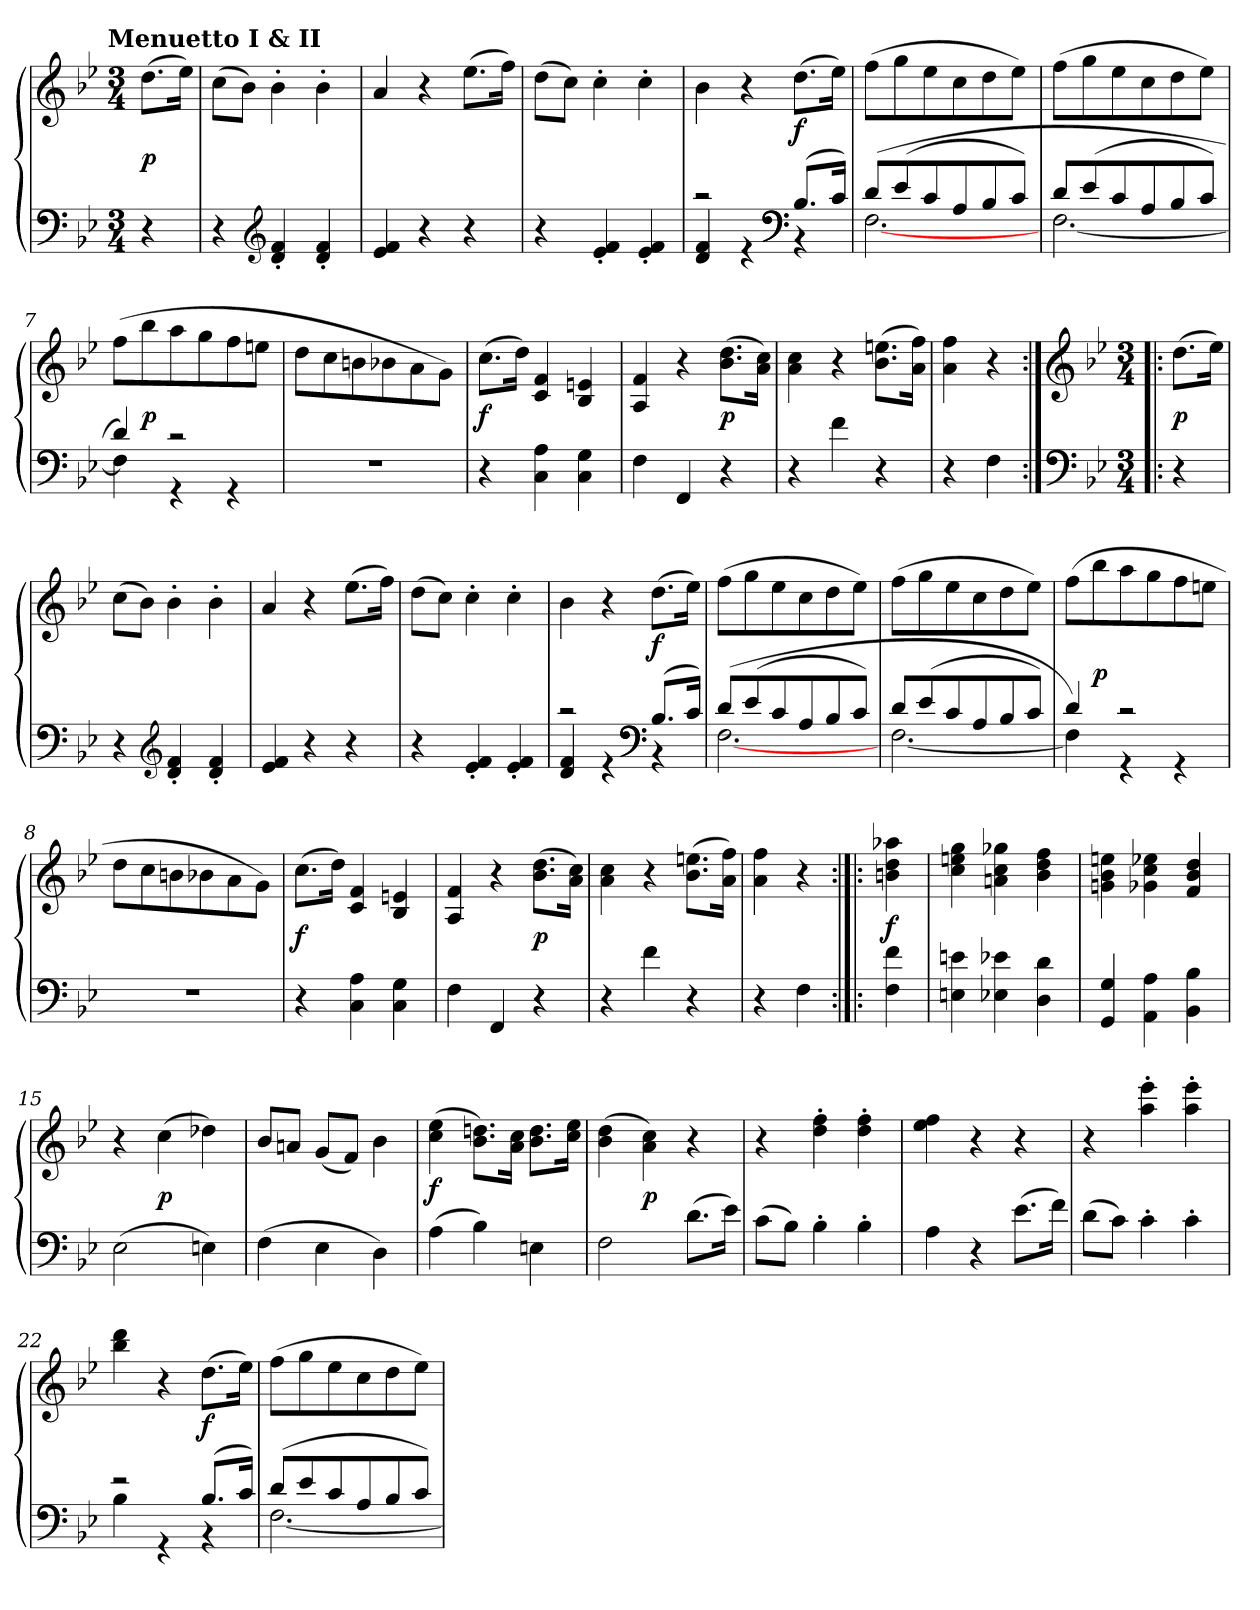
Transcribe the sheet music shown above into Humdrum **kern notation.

**kern	**kern	**dynam
*part1	*part1	*part1
*staff2	*staff1	*staff1/2
*clefF4	*clefG2	*
*k[b-e-]	*k[b-e-]	*
*B-:	*B-:	*
!!LO:TX:omd:t=Menuetto I & II
*M3/4	*M3/4	*
*MM120	*MM120	*
=	=	=
4r	(8.dd\L	p
.	16ee-\Jk)	.
=1	=1	=1
4r	(8cc\L	.
.	8b-\J)	.
*clefG2	*	*
4d'/ 4f'/	4b-'\	.
4d'/ 4f'/	4b-'\	.
=2	=2	=2
4e-/ 4f/	4a/	.
4r	4r	.
4r	(8.ee-\L	.
.	16ff\Jk)	.
=3	=3	=3
4r	(8dd\L	.
.	8cc\J)	.
4e-'/ 4f'/	4cc'\	.
4e-'/ 4f'/	4cc'\	.
=4	=4	=4
*^	*	*
2r	4d/ 4f/	4b-\	.
.	4r	4r	.
*clefF4	*	*	*
(8.B-/L	4r	(8.dd\L	f
16c/Jk)	.	16ee-\Jk)	.
=5	=5	=5	=5
(8d/L	[2.F\	(8ff\L	.
(8e-/	.	8gg\	.
8c/	.	8ee-\	.
8A/	.	8cc\	.
8B-/	.	8dd\	.
8c/J)	.	8ee-\J)	.
=6	=6	=6	=6
(8d/L	[2.F\)	(8ff\L	.
(8e-/	.	8gg\	.
8c/	.	8ee-\	.
8A/	.	8cc\	.
8B-/	.	8dd\	.
8c/J)	.	8ee-\J)	.
=7	=7	=7	=7
4d/	4F\])	(8ff\L	.
.	.	8bb-\	p
2r	4r	8aa\	.
.	.	8gg\	.
.	4r	8ff\	.
.	.	8een\J	.
*v	*v	*	*
=8	=8	=8
2.r	8dd\L	.
.	8cc\	.
.	8bn\	.
.	8b-X\	.
.	8a\	.
.	8g\J)	.
=9	=9	=9
4r	(8.cc\L	f
.	16dd\Jk)	.
4C\ 4A\	4c/ 4f/	.
4C\ 4G\	4B-/ 4en/	.
=10	=10	=10
4F\	4A/ 4f/	.
4FF/	4r	.
4r	(8.b-\ 8.dd\L	p
.	16a\ 16cc\Jk)	.
=11	=11	=11
4r	4a\ 4cc\	.
4f\	4r	.
4r	(8.b-\ 8.een\L	.
.	16a\ 16ff\Jk)	.
=12	=12	=12
4r	4a\ 4ff\	.
4F\	4r	.
=:|!|:	=:|!|:	=:|!|:
*clefF4	*clefG2	*
*k[b-e-]	*k[b-e-]	*
*B-:	*B-:	*
*M3/4	*M3/4	*
*	*MM120	*
4r	(8.dd\L	p
.	16ee-\Jk)	.
=1	=1	=1
4r	(8cc\L	.
.	8b-\J)	.
*clefG2	*	*
4d'/ 4f'/	4b-'\	.
4d'/ 4f'/	4b-'\	.
=2	=2	=2
4e-/ 4f/	4a/	.
4r	4r	.
4r	(8.ee-\L	.
.	16ff\Jk)	.
=3	=3	=3
4r	(8dd\L	.
.	8cc\J)	.
4e-'/ 4f'/	4cc'\	.
4e-'/ 4f'/	4cc'\	.
=4	=4	=4
*^	*	*
2r	4d/ 4f/	4b-\	.
.	4r	4r	.
*clefF4	*	*	*
(8.B-/L	4r	(8.dd\L	f
16c/Jk)	.	16ee-\Jk)	.
=5	=5	=5	=5
(8d/L	[2.F\	(8ff\L	.
(8e-/	.	8gg\	.
8c/	.	8ee-\	.
8A/	.	8cc\	.
8B-/	.	8dd\	.
8c/J)	.	8ee-\J)	.
=6	=6	=6	=6
(8d/L	[2.F\)	(8ff\L	.
(8e-/	.	8gg\	.
8c/	.	8ee-\	.
8A/	.	8cc\	.
8B-/	.	8dd\	.
8c/J)	.	8ee-\J)	.
=7	=7	=7	=7
4d/	4F\])	(8ff\L	.
.	.	8bb-\	p
2r	4r	8aa\	.
.	.	8gg\	.
.	4r	8ff\	.
.	.	8een\J	.
*v	*v	*	*
=8	=8	=8
2.r	8dd\L	.
.	8cc\	.
.	8bn\	.
.	8b-X\	.
.	8a\	.
.	8g\J)	.
=9	=9	=9
4r	(8.cc\L	f
.	16dd\Jk)	.
4C\ 4A\	4c/ 4f/	.
4C\ 4G\	4B-/ 4en/	.
=10	=10	=10
4F\	4A/ 4f/	.
4FF/	4r	.
4r	(8.b-\ 8.dd\L	p
.	16a\ 16cc\Jk)	.
=11	=11	=11
4r	4a\ 4cc\	.
4f\	4r	.
4r	(8.b-\ 8.een\L	.
.	16a\ 16ff\Jk)	.
=12	=12	=12
4r	4a\ 4ff\	.
4F\	4r	.
=:|!|:	=:|!|:	=:|!|:
4F\ 4f\	4bn\ 4dd\ 4aa-X\	f
=13	=13	=13
4En\ 4en\	4cc\ 4een\ 4gg\	.
4E-X\ 4e-X\	4an\ 4cc\ 4gg-X\	.
4D\ 4d\	4b-\ 4dd\ 4ff\	.
=14	=14	=14
4GG/ 4G/	4gn\ 4b-\ 4een\	.
4AA\ 4A\	4g-X\ 4cc\ 4ee-X\	.
4BB-\ 4B-\	4f/ 4b-/ 4dd/	.
=15	=15	=15
(2E-\	4r	.
.	(4cc\	p
4En\)	4dd-X\)	.
=16	=16	=16
(4F\	8b-/L	.
.	8an/J	.
4E-\	(8g/L	.
.	8f/J)	.
4D\)	4b-\	.
=17	=17	=17
(4A\	(4cc\ 4ee-\	f
4B-\)	8.b-\ 8.ddn\L)	.
.	16a\ 16cc\Jk	.
4En\	8.b-\ 8.dd\L	.
.	16cc\ 16ee-\Jk	.
=18	=18	=18
2F\	(4b-\ 4dd\	.
.	4a\ 4cc\)	p
(8.d\L	4r	.
16e-\Jk)	.	.
=19	=19	=19
(8c\L	4r	.
8B-\J)	.	.
4B-'\	4dd'\ 4ff'\	.
4B-'\	4dd'\ 4ff'\	.
=20	=20	=20
4A\	4ee-\ 4ff\	.
4r	4r	.
(8.e-\L	4r	.
16f\Jk)	.	.
=21	=21	=21
(8d\L	4r	.
8c\J)	.	.
4c'\	4aa'\ 4eee-'\	.
4c'\	4aa'\ 4eee-'\	.
=22	=22	=22
*^	*	*
2r	4B-\	4bb-\ 4ddd\	.
.	4r	4r	.
(8.B-/L	4r	(8.dd\L	f
16c/Jk)	.	16ee-\Jk)	.
=23	=23	=23	=23
(8d/L	[2.F\	(8ff\L	.
8e-/	.	8gg\	.
8c/	.	8ee-\	.
8A/	.	8cc\	.
8B-/	.	8dd\	.
8c/J)	.	8ee-\J)	.
*v	*v	*	*
=	=	=
*-	*-	*-
